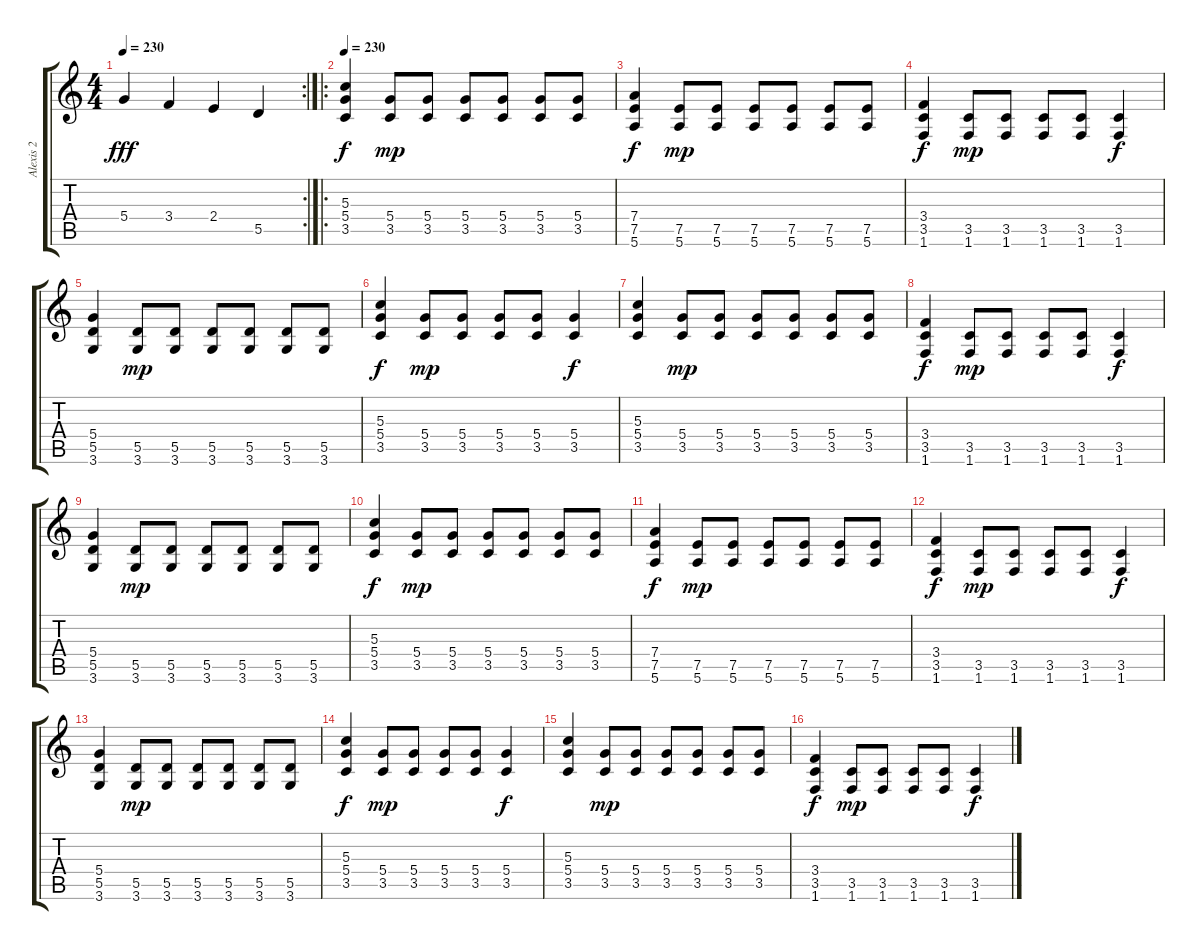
\track ("Alexis 2" "Alexis 2") {instrument overdrivenguitar}
\staff {score tabs}
\tuning (E4 B3 G3 D3 A2 E2) {hide}
\rc 2
\ts (4 4)
\tempo 230
\clef g2
\ks c
5.4.4{dy fff} 3.4.4 2.4.4 5.5.4 |
\ro
\tempo 230
(5.3 5.4 3.5).4{dy f volume 16 balance 4} (5.4 3.5).8{dy mp} (5.4 3.5).8 (5.4 3.5).8 (5.4 3.5).8 (5.4 3.5).8 (5.4 3.5).8 |
(7.4 7.5 5.6).4{dy f} (7.5 5.6).8{dy mp} (7.5 5.6).8 (7.5 5.6).8 (7.5 5.6).8 (7.5 5.6).8 (7.5 5.6).8 |
(3.4 3.5 1.6).4{dy f} (3.5 1.6).8{dy mp} (3.5 1.6).8 (3.5 1.6).8 (3.5 1.6).8 (3.5 1.6).4{dy f} |
(5.4 5.5 3.6).4 (5.5 3.6).8{dy mp} (5.5 3.6).8 (5.5 3.6).8 (5.5 3.6).8 (5.5 3.6).8 (5.5 3.6).8 |
(5.3 5.4 3.5).4{dy f} (5.4 3.5).8{dy mp} (5.4 3.5).8 (5.4 3.5).8 (5.4 3.5).8 (5.4 3.5).4{dy f} |
(5.3 5.4 3.5).4 (5.4 3.5).8{dy mp} (5.4 3.5).8 (5.4 3.5).8 (5.4 3.5).8 (5.4 3.5).8 (5.4 3.5).8 |
(3.4 3.5 1.6).4{dy f} (3.5 1.6).8{dy mp} (3.5 1.6).8 (3.5 1.6).8 (3.5 1.6).8 (3.5 1.6).4{dy f} |
(5.4 5.5 3.6).4 (5.5 3.6).8{dy mp} (5.5 3.6).8 (5.5 3.6).8 (5.5 3.6).8 (5.5 3.6).8 (5.5 3.6).8 |
(5.3 5.4 3.5).4{dy f} (5.4 3.5).8{dy mp} (5.4 3.5).8 (5.4 3.5).8 (5.4 3.5).8 (5.4 3.5).8 (5.4 3.5).8 |
(7.4 7.5 5.6).4{dy f} (7.5 5.6).8{dy mp} (7.5 5.6).8 (7.5 5.6).8 (7.5 5.6).8 (7.5 5.6).8 (7.5 5.6).8 |
(3.4 3.5 1.6).4{dy f} (3.5 1.6).8{dy mp} (3.5 1.6).8 (3.5 1.6).8 (3.5 1.6).8 (3.5 1.6).4{dy f} |
(5.4 5.5 3.6).4 (5.5 3.6).8{dy mp} (5.5 3.6).8 (5.5 3.6).8 (5.5 3.6).8 (5.5 3.6).8 (5.5 3.6).8 |
(5.3 5.4 3.5).4{dy f} (5.4 3.5).8{dy mp} (5.4 3.5).8 (5.4 3.5).8 (5.4 3.5).8 (5.4 3.5).4{dy f} |
(5.3 5.4 3.5).4 (5.4 3.5).8{dy mp} (5.4 3.5).8 (5.4 3.5).8 (5.4 3.5).8 (5.4 3.5).8 (5.4 3.5).8 |
(3.4 3.5 1.6).4{dy f} (3.5 1.6).8{dy mp} (3.5 1.6).8 (3.5 1.6).8 (3.5 1.6).8 (3.5 1.6).4{dy f}
